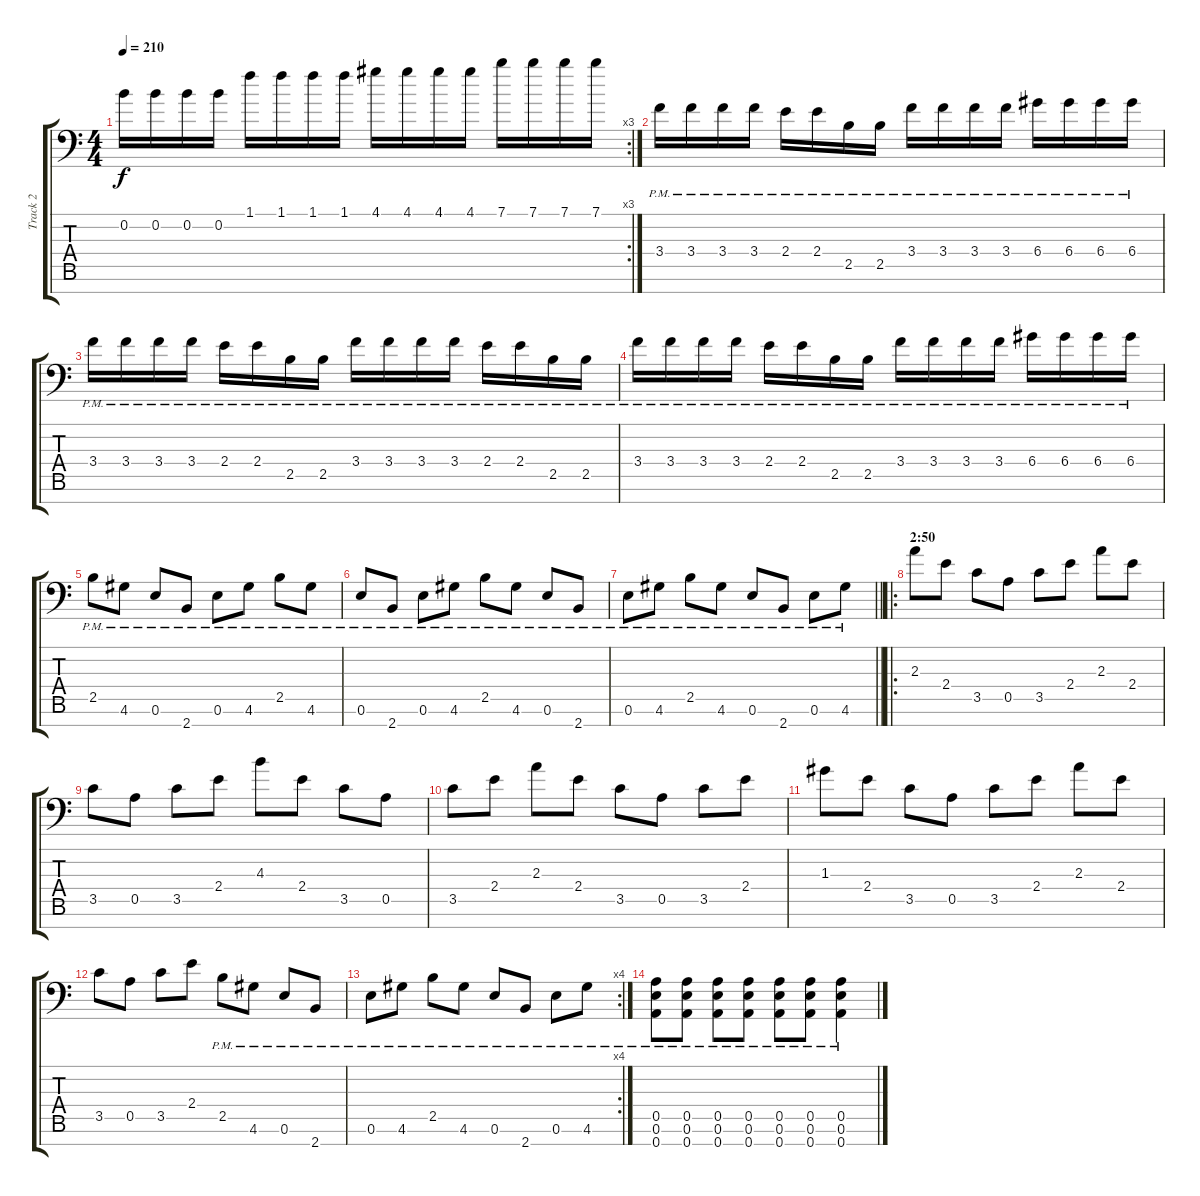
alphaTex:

\track ("Track 2" "Track 2") {instrument distortionguitar}
\staff {score tabs}
\tuning (E4 B3 G3 D3 A2 E2 A1) {hide}
\rc 3
\ts (4 4)
\tempo 210
\clef f4
\ks c
0.2.16{dy f} 0.2.16 0.2.16 0.2.16 1.1.16 1.1.16 1.1.16 1.1.16 4.1.16 4.1.16 4.1.16 4.1.16 7.1.16 7.1.16 7.1.16 7.1.16 |
3.4{pm}.16 3.4{pm}.16 3.4{pm}.16 3.4{pm}.16 2.4{pm}.16 2.4{pm}.16 2.5{pm}.16 2.5{pm}.16 3.4{pm}.16 3.4{pm}.16 3.4{pm}.16 3.4{pm}.16 6.4{pm}.16 6.4{pm}.16 6.4{pm}.16 6.4{pm}.16 |
3.4{pm}.16 3.4{pm}.16 3.4{pm}.16 3.4{pm}.16 2.4{pm}.16 2.4{pm}.16 2.5{pm}.16 2.5{pm}.16 3.4{pm}.16 3.4{pm}.16 3.4{pm}.16 3.4{pm}.16 2.4{pm}.16 2.4{pm}.16 2.5{pm}.16 2.5{pm}.16 |
3.4{pm}.16 3.4{pm}.16 3.4{pm}.16 3.4{pm}.16 2.4{pm}.16 2.4{pm}.16 2.5{pm}.16 2.5{pm}.16 3.4{pm}.16 3.4{pm}.16 3.4{pm}.16 3.4{pm}.16 6.4{pm}.16 6.4{pm}.16 6.4{pm}.16 6.4{pm}.16 |
2.5{pm}.8 4.6{pm}.8 0.6{pm}.8 2.7{pm}.8 0.6{pm}.8 4.6{pm}.8 2.5{pm}.8 4.6{pm}.8 |
0.6{pm}.8 2.7{pm}.8 0.6{pm}.8 4.6{pm}.8 2.5{pm}.8 4.6{pm}.8 0.6{pm}.8 2.7{pm}.8 |
\barLineRight lightlight
0.6{pm}.8 4.6{pm}.8 2.5{pm}.8 4.6{pm}.8 0.6{pm}.8 2.7{pm}.8 0.6{pm}.8 4.6{pm}.8 |
\ro
\section ("" "2:50")
2.3.8 2.4.8 3.5.8 0.5.8 3.5.8 2.4.8 2.3.8 2.4.8 |
3.5.8 0.5.8 3.5.8 2.4.8 4.3.8 2.4.8 3.5.8 0.5.8 |
3.5.8 2.4.8 2.3.8 2.4.8 3.5.8 0.5.8 3.5.8 2.4.8 |
1.3.8 2.4.8 3.5.8 0.5.8 3.5.8 2.4.8 2.3.8 2.4.8 |
3.5.8 0.5.8 3.5.8 2.4.8 2.5{pm}.8 4.6{pm}.8 0.6{pm}.8 2.7{pm}.8 |
\rc 4
0.6{pm}.8 4.6{pm}.8 2.5{pm}.8 4.6{pm}.8 0.6{pm}.8 2.7{pm}.8 0.6{pm}.8 4.6{pm}.8 |
(0.5{pm} 0.6{pm} 0.7{pm}).8 (0.5{pm} 0.6{pm} 0.7{pm}).8 (0.5{pm} 0.6{pm} 0.7{pm}).8 (0.5{pm} 0.6{pm} 0.7{pm}).8 (0.5{pm} 0.6{pm} 0.7{pm}).8 (0.5{pm} 0.6{pm} 0.7{pm}).8 (0.5{pm} 0.6{pm} 0.7{pm}).4
